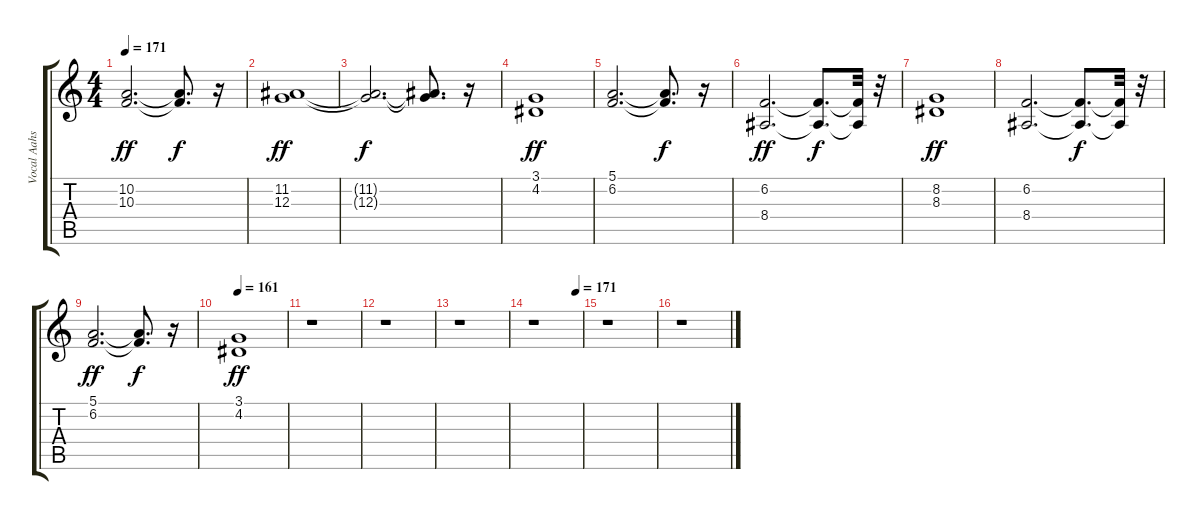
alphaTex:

\track ("Vocal Aahs" "Vocal Aahs") {instrument choiraahs}
\staff {score tabs}
\tuning (E4 B3 G3 D3 A2 E2) {hide}
\ts (4 4)
\tempo 171
\clef g2
\ks c
(10.2 10.3).2{d dy ff} (10.2{t} 10.3{t}).8{d dy f} r.16 |
(11.2 12.3).1{dy ff} |
(11.2{t} 12.3{t}).2{d dy f} (11.2{t} 12.3{t}).8{d} r.16 |
(3.1 4.2).1{dy ff} |
(5.1 6.2).2{d} (5.1{t} 6.2{t}).8{d dy f} r.16 |
(6.2 8.4).2{d dy ff} (6.2{t} 8.4{t}).8{d dy f} (6.2{t} 8.4{t}).32 r.32 |
(8.2 8.3).1{dy ff} |
(6.2 8.4).2{d} (6.2{t} 8.4{t}).8{d dy f} (6.2{t} 8.4{t}).32 r.32 |
(5.1 6.2).2{d dy ff} (5.1{t} 6.2{t}).8{d dy f} r.16 |
\tempo 161
(3.1 4.2).1{dy ff} |
r.1 |
r.1 |
r.1 |
\tempo (171 0.875)
r.1 |
r.1 |
r.1
